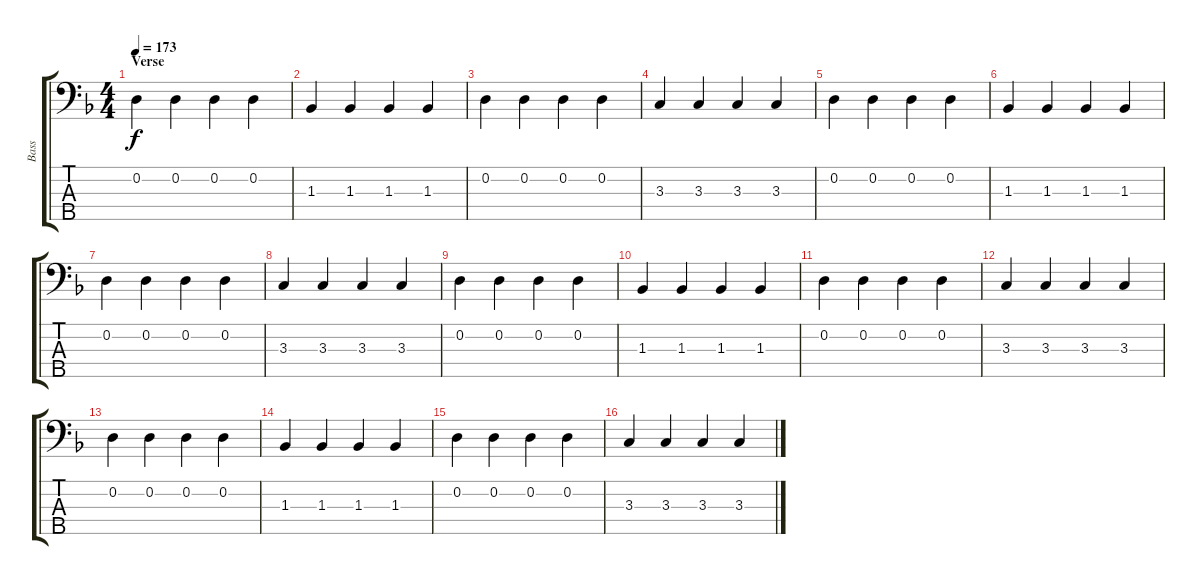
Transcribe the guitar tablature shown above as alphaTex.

\track ("Bass" "Bass") {instrument electricbasspick}
\staff {score tabs}
\tuning (G2 D2 A1 E1 B0) {hide}
\ts (4 4)
\section ("" "Verse")
\tempo 173
\clef f4
\ks dminor
0.2.4{dy f} 0.2.4 0.2.4 0.2.4 |
1.3.4 1.3.4 1.3.4 1.3.4 |
0.2.4 0.2.4 0.2.4 0.2.4 |
3.3.4 3.3.4 3.3.4 3.3.4 |
0.2.4 0.2.4 0.2.4 0.2.4 |
1.3.4 1.3.4 1.3.4 1.3.4 |
0.2.4 0.2.4 0.2.4 0.2.4 |
3.3.4 3.3.4 3.3.4 3.3.4 |
0.2.4 0.2.4 0.2.4 0.2.4 |
1.3.4 1.3.4 1.3.4 1.3.4 |
0.2.4 0.2.4 0.2.4 0.2.4 |
3.3.4 3.3.4 3.3.4 3.3.4 |
0.2.4 0.2.4 0.2.4 0.2.4 |
1.3.4 1.3.4 1.3.4 1.3.4 |
0.2.4 0.2.4 0.2.4 0.2.4 |
3.3.4 3.3.4 3.3.4 3.3.4
